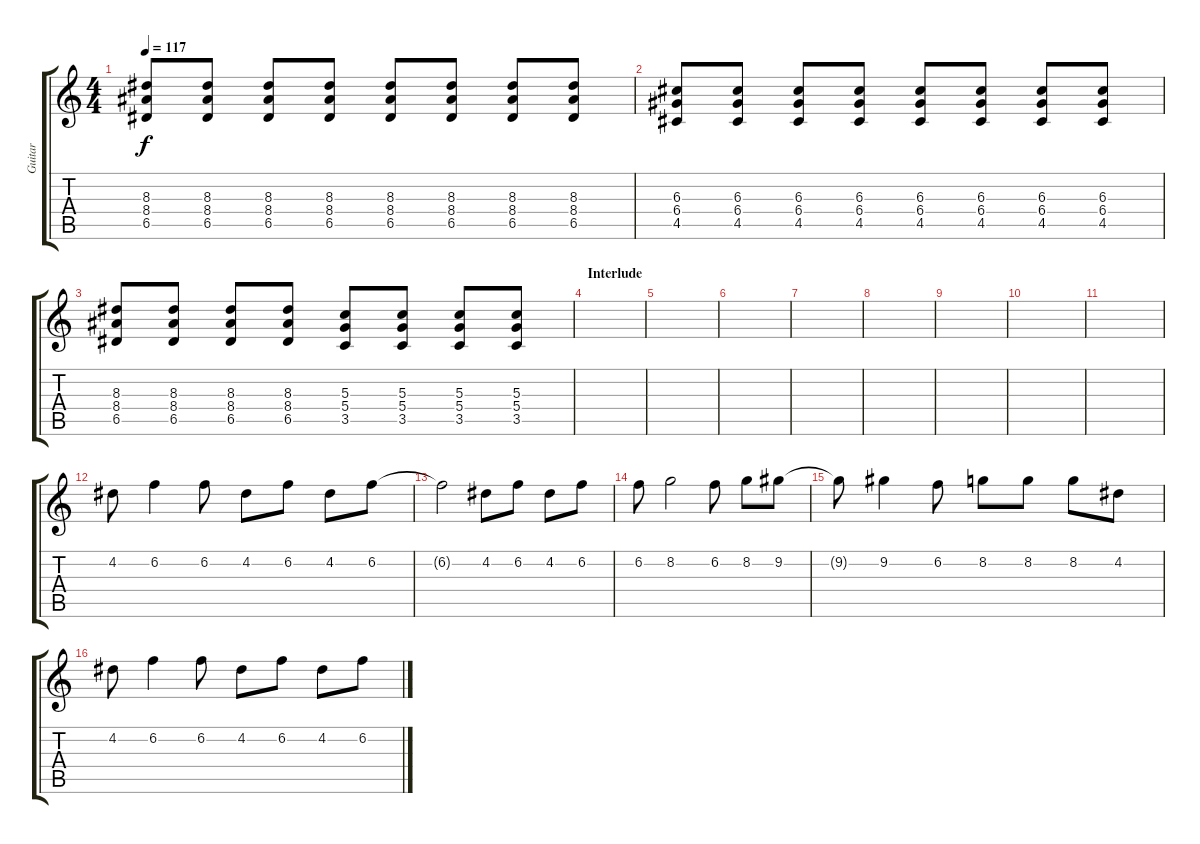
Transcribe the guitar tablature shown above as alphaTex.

\track ("Guitar" "Guitar") {instrument distortionguitar}
\staff {score tabs}
\tuning (E4 B3 G3 D3 A2 E2) {hide}
\ts (4 4)
\tempo 117
\clef g2
\ks c
(8.3 8.4 6.5).8{dy f} (8.3 8.4 6.5).8 (8.3 8.4 6.5).8 (8.3 8.4 6.5).8 (8.3 8.4 6.5).8 (8.3 8.4 6.5).8 (8.3 8.4 6.5).8 (8.3 8.4 6.5).8 |
(6.3 6.4 4.5).8 (6.3 6.4 4.5).8 (6.3 6.4 4.5).8 (6.3 6.4 4.5).8 (6.3 6.4 4.5).8 (6.3 6.4 4.5).8 (6.3 6.4 4.5).8 (6.3 6.4 4.5).8 |
(8.3 8.4 6.5).8 (8.3 8.4 6.5).8 (8.3 8.4 6.5).8 (8.3 8.4 6.5).8 (5.3 5.4 3.5).8 (5.3 5.4 3.5).8 (5.3 5.4 3.5).8 (5.3 5.4 3.5).8 |
\section ("" "Interlude")
|
|
|
|
|
|
|
|
4.2.8 6.2.4 6.2.8 4.2.8 6.2.8 4.2.8 6.2.8 |
6.2{t}.2 4.2.8 6.2.8 4.2.8 6.2.8 |
6.2.8 8.2.2 6.2.8 8.2.8 9.2.8 |
9.2{t}.8 9.2.4 6.2.8 8.2.8 8.2.8 8.2.8 4.2.8 |
4.2.8 6.2.4 6.2.8 4.2.8 6.2.8 4.2.8 6.2.8
